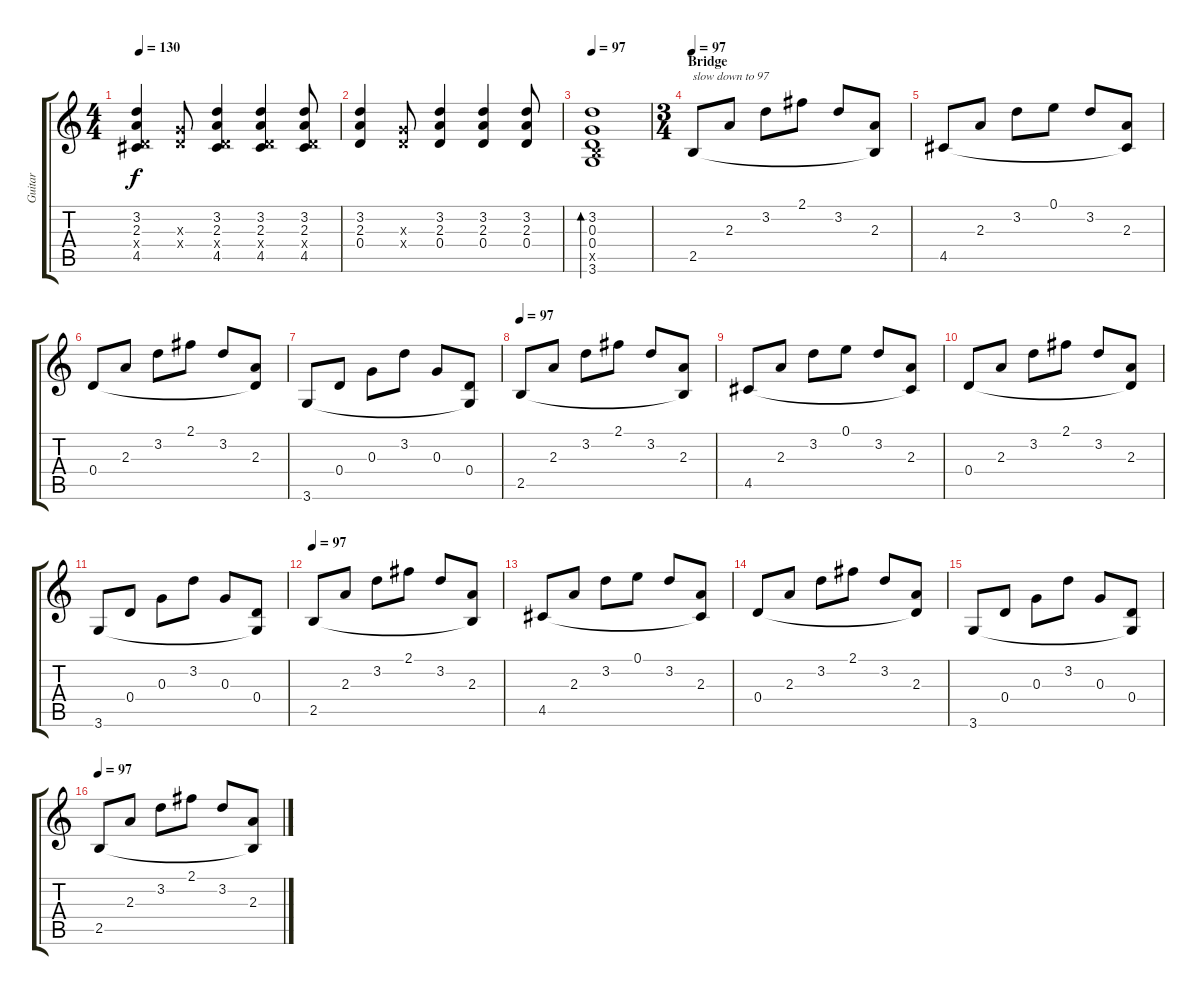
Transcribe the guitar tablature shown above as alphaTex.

\track ("Guitar" "Guitar") {instrument electricguitarjazz}
\staff {score tabs}
\tuning (E4 B3 G3 D3 A2 E2) {hide}
\ts (4 4)
\tempo 130
\clef g2
\ks c
(3.2 2.3 0.4{x} 4.5).4{dy f} (0.3{x} 0.4{x}).8 (3.2 2.3 0.4{x} 4.5).4 (3.2 2.3 0.4{x} 4.5).4 (3.2 2.3 0.4{x} 4.5).8 |
(3.2 2.3 0.4).4 (0.3{x} 0.4{x}).8 (3.2 2.3 0.4).4 (3.2 2.3 0.4).4 (3.2 2.3 0.4).8 |
\tempo 97
(3.2 0.3 0.4 2.5{x} 3.6).1{bd 240} |
\ts (3 4)
\section ("" "Bridge")
\tempo 97
2.5.8{txt "slow down to 97"} 2.3.8 3.2.8 2.1.8 3.2.8 (2.3 2.5{t}).8 |
4.5.8 2.3.8 3.2.8 0.1.8 3.2.8 (2.3 4.5{t}).8 |
0.4.8 2.3.8 3.2.8 2.1.8 3.2.8 (2.3 0.4{t}).8 |
3.6.8 0.4.8 0.3.8 3.2.8 0.3.8 (0.4 3.6{t}).8 |
\tempo 97
2.5.8 2.3.8 3.2.8 2.1.8 3.2.8 (2.3 2.5{t}).8 |
4.5.8 2.3.8 3.2.8 0.1.8 3.2.8 (2.3 4.5{t}).8 |
0.4.8 2.3.8 3.2.8 2.1.8 3.2.8 (2.3 0.4{t}).8 |
3.6.8 0.4.8 0.3.8 3.2.8 0.3.8 (0.4 3.6{t}).8 |
\tempo 97
2.5.8 2.3.8 3.2.8 2.1.8 3.2.8 (2.3 2.5{t}).8 |
4.5.8 2.3.8 3.2.8 0.1.8 3.2.8 (2.3 4.5{t}).8 |
0.4.8 2.3.8 3.2.8 2.1.8 3.2.8 (2.3 0.4{t}).8 |
3.6.8 0.4.8 0.3.8 3.2.8 0.3.8 (0.4 3.6{t}).8 |
\tempo 97
2.5.8 2.3.8 3.2.8 2.1.8 3.2.8 (2.3 2.5{t}).8
